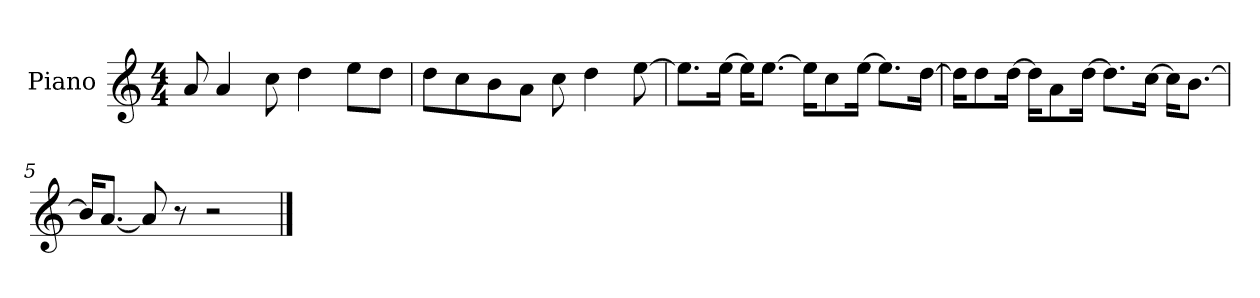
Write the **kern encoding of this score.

**kern
*part1
*staff1
*I"Piano
*I'P-no
*clefG2
*k[]
*M4/4
*MM90
=1
8a/
4a/
8cc\
4dd\
8ee\L
8dd\J
=2
8dd\L
8cc\
8b\
8a\J
8cc\
4dd\
[8ee\
=3
8.ee\L]
[16ee\Jk
16ee\KL]
[8.ee\J
16ee\KL]
8cc\
[16ee\Jk
8.ee\L]
[16dd\Jk
=4
16dd\KL]
8dd\
[16dd\Jk
16dd\KL]
8a\
[16dd\Jk
8.dd\L]
[16cc\Jk
16cc\KL]
[8.b\J
!!LO:LB:g=z
=5
16b/KL]
[8.a/J
8a/]
8r
2r
==
*-
